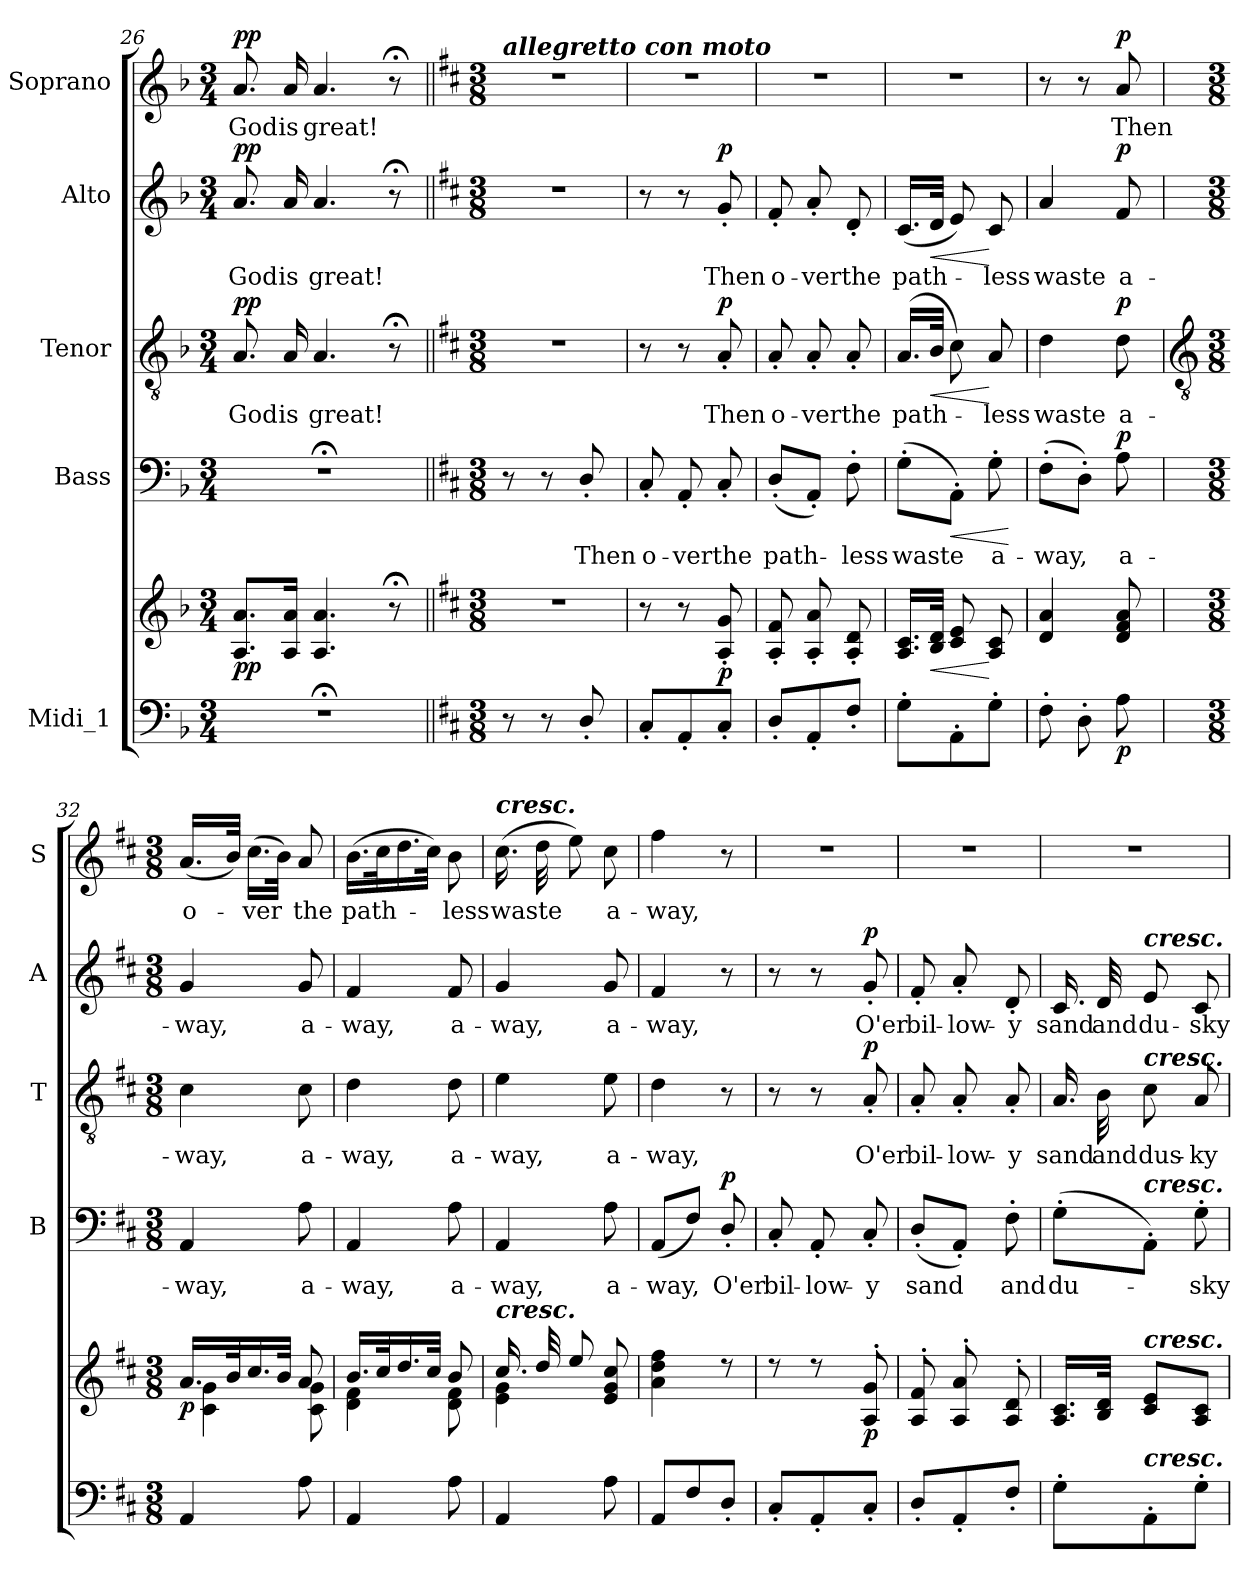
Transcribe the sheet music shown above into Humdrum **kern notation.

**kern	**kern	**dynam	**kern	**text	**dynam	**kern	**text	**dynam	**kern	**text	**dynam	**kern	**text	**dynam
*part5	*part5	*part5	*part4	*part4	*part4	*part3	*part3	*part3	*part2	*part2	*part2	*part1	*part1	*part1
*staff6	*staff5	*staff5/6	*staff4	*staff4	*staff4	*staff3	*staff3	*staff3	*staff2	*staff2	*staff2	*staff1	*staff1	*staff1
*I"Midi_1	*	*	*I"Bass	*	*	*I"Tenor	*	*	*I"Alto	*	*	*I"Soprano	*	*
*	*	*	*I'B	*	*	*I'T	*	*	*I'A	*	*	*I'S	*	*
!!LO:LB:g=z
*clefF4	*clefG2	*	*clefF4	*	*	*clefGv2	*	*	*clefG2	*	*	*clefG2	*	*
*k[b-]	*k[b-]	*	*k[b-]	*	*	*k[b-]	*	*	*k[b-]	*	*	*k[b-]	*	*
*F:	*F:	*	*F:	*	*	*F:	*	*	*F:	*	*	*F:	*	*
*M3/4	*M3/4	*	*M3/4	*	*	*M3/4	*	*	*M3/4	*	*	*M3/4	*	*
=26	=26	=26	=26	=26	=26	=26	=26	=26	=26	=26	=26	=26	=26	=26
!LO:N:vis=1	!	!LO:DY:b	!LO:N:vis=1	!	!	!	!LO:LY:b	!LO:DY:b	!	!LO:LY:b	!LO:DY:b	!	!LO:LY:b	!LO:DY:b
2.r;<	8.A 8.aL	pp	2.r;<	.	.	8.A	God	pp	8.a	God	pp	8.a	God	pp
!	!	!	!	!	!	!	!LO:LY:b	!	!	!LO:LY:b	!	!	!LO:LY:b	!
.	16A 16aJ	.	.	.	.	16A	is	.	16a	is	.	16a	is	.
!	!	!	!	!	!	!	!LO:LY:b	!	!	!LO:LY:b	!	!	!LO:LY:b	!
.	4.A 4.a	.	.	.	.	4.A	great!	.	4.a	great!	.	4.a	great!	.
.	8r;<	.	.	.	.	8r;<	.	.	8r;<	.	.	8r;<	.	.
=27||	=27||	=27||	=27||	=27||	=27||	=27||	=27||	=27||	=27||	=27||	=27||	=27||	=27||	=27||
*k[f#c#]	*k[f#c#]	*	*k[f#c#]	*	*	*k[f#c#]	*	*	*k[f#c#]	*	*	*k[f#c#]	*	*
*D:	*D:	*	*D:	*	*	*D:	*	*	*D:	*	*	*D:	*	*
*M3/8	*M3/8	*	*M3/8	*	*	*M3/8	*	*	*M3/8	*	*	*M3/8	*	*
!	!	!	!	!	!	!	!	!	!	!	!	!LO:TX:a:Bi:t=allegretto con moto	!	!
!	!LO:N:vis=1	!	!	!	!	!LO:N:vis=1	!	!	!LO:N:vis=1	!	!	!LO:N:vis=1	!	!
8r	4.r	.	8r	.	.	4.r	.	.	4.r	.	.	4.r	.	.
8r	.	.	8r	.	.	.	.	.	.	.	.	.	.	.
!	!	!	!	!LO:LY:b	!	!	!	!	!	!	!	!	!	!
8D'/	.	.	8D'/	Then	.	.	.	.	.	.	.	.	.	.
=28	=28	=28	=28	=28	=28	=28	=28	=28	=28	=28	=28	=28	=28	=28
!	!	!	!	!LO:LY:b	!	!	!	!	!	!	!	!LO:N:vis=1	!	!
8C#'L	8r	.	8C#'	o-	.	8r	.	.	8r	.	.	4.r	.	.
!	!	!	!	!LO:LY:b	!	!	!	!	!	!	!	!	!	!
8AA'	8r	.	8AA'	-ver	.	8r	.	.	8r	.	.	.	.	.
!	!	!LO:DY:b	!	!LO:LY:b	!	!	!LO:LY:b	!LO:DY:b	!	!LO:LY:b	!LO:DY:b	!	!	!
8C#'J	8A' 8g'	p	8C#'	the	.	8A'	Then	p	8g'	Then	p	.	.	.
=29	=29	=29	=29	=29	=29	=29	=29	=29	=29	=29	=29	=29	=29	=29
!	!	!	!	!LO:LY:b	!	!	!LO:LY:b	!	!	!LO:LY:b	!	!LO:N:vis=1	!	!
8D'/L	8A' 8f#'	.	(<8D'/L	path-	.	8A'	o-	.	8f#'	o-	.	4.r	.	.
!	!	!	!	!	!	!	!LO:LY:b	!	!	!LO:LY:b	!	!	!	!
8AA'	8A' 8a'	.	8AA'J)	.	.	8A'	-ver	.	8a'	-ver	.	.	.	.
!	!	!	!	!LO:LY:b	!	!	!LO:LY:b	!	!	!LO:LY:b	!	!	!	!
8F#'J	8A' 8d'	.	8F#'	less	.	8A'	the	.	8d'	the	.	.	.	.
=30	=30	=30	=30	=30	=30	=30	=30	=30	=30	=30	=30	=30	=30	=30
!	!	!	!	!LO:LY:b	!	!	!LO:LY:b	!	!	!LO:LY:b	!	!LO:N:vis=1	!	!
8G'L	16.A 16.c#LL	.	(>8G'L	waste	.	(<16.ALL	path-	.	(<16.c#LL	path-	.	4.r	.	.
!	!	!LO:HP:b	!	!	!	!	!	!LO:HP:b	!	!	!LO:HP:b	!	!	!
.	32B 32dJJ	<	.	.	.	32BJJ	.	<	32dJJ	.	<	.	.	.
!	!	!	!	!	!LO:HP:b	!	!	!	!	!	!	!	!	!
8AA'	8c# 8e	.	8AA'J)	.	<	8c#)	.	.	8e)	.	.	.	.	.
!	!	!	!	!LO:LY:b	!	!	!LO:LY:b	!	!	!LO:LY:b	!	!	!	!
8G'J	8A 8c#	[	8G'	a-	.	8A	less	[	8c#	less	[	.	.	.
.	.	.	.	.	[	.	.	.	.	.	.	.	.	.
=31	=31	=31	=31	=31	=31	=31	=31	=31	=31	=31	=31	=31	=31	=31
!	!	!	!	!LO:LY:b	!	!	!LO:LY:b	!	!	!LO:LY:b	!	!	!	!
8F#'L	4d 4a	.	(>8F#'L	-way,	.	4d	waste	.	4a	waste	.	8r	.	.
8D'	.	.	8D'J)	.	.	.	.	.	.	.	.	8r	.	.
!	!	!LO:DY:b=2	!	!LO:LY:b	!LO:DY:b	!	!LO:LY:b	!LO:DY:b	!	!LO:LY:b	!LO:DY:b	!	!LO:LY:b	!LO:DY:b
8A	8d 8f# 8a	p	8A	a-	p	8d	a-	p	8f#	a-	p	8a	Then	p
!!LO:LB:g=z
=32	=32	=32	=32	=32	=32	=32	=32	=32	=32	=32	=32	=32	=32	=32
*	*	*	*	*	*	*clefGv2	*	*	*	*	*	*	*	*
*M3/8	*M3/8	*	*M3/8	*	*	*M3/8	*	*	*M3/8	*	*	*M3/8	*	*
*	*^	*	*	*	*	*	*	*	*	*	*	*	*	*
!	!	!	!LO:DY:b	!	!LO:LY:b	!	!	!LO:LY:b	!	!	!LO:LY:b	!	!	!LO:LY:b	!
4AA	16.a/LL	4c#\ 4g\	p	4AA	-way,	.	4c#	-way,	.	4g	-way,	.	(<16.aLL	o-	.
.	32b/	.	.	.	.	.	.	.	.	.	.	.	32bJJ)	.	.
!	!	!	!	!	!	!	!	!	!	!	!	!	!	!LO:LY:b	!
.	16.cc#/	.	.	.	.	.	.	.	.	.	.	.	(>16.cc#LL	ver	.
.	32b/JJ	.	.	.	.	.	.	.	.	.	.	.	32bJJ)	.	.
!	!	!	!	!	!LO:LY:b	!	!	!LO:LY:b	!	!	!LO:LY:b	!	!	!LO:LY:b	!
8A	8a/	8c#\ 8g\	.	8A	a-	.	8c#	a-	.	8g	a-	.	8a	the	.
=33	=33	=33	=33	=33	=33	=33	=33	=33	=33	=33	=33	=33	=33	=33	=33
!	!	!	!	!	!LO:LY:b	!	!	!LO:LY:b	!	!	!LO:LY:b	!	!	!LO:LY:b	!
4AA	16.b/LL	4d\ 4f#\	.	4AA	-way,	.	4d	-way,	.	4f#	-way,	.	(>16.bLL	path-	.
.	32cc#/	.	.	.	.	.	.	.	.	.	.	.	32cc#	.	.
.	16.dd/	.	.	.	.	.	.	.	.	.	.	.	16.dd	.	.
.	32cc#/JJ	.	.	.	.	.	.	.	.	.	.	.	32cc#JJ)	.	.
!	!	!	!	!	!LO:LY:b	!	!	!LO:LY:b	!	!	!LO:LY:b	!	!	!LO:LY:b	!
8A	8b/	8d\ 8f#\	.	8A	a-	.	8d	a-	.	8f#	a-	.	8b	less	.
=34	=34	=34	=34	=34	=34	=34	=34	=34	=34	=34	=34	=34	=34	=34	=34
!	!	!	!	!	!	!	!	!	!	!	!	!	!LO:TX:a:Bi:t=cresc.	!	!
!	!LO:TX:a:Bi:t=cresc.	!	!	!	!	!	!	!	!	!	!	!	!	!	!
!	!	!	!	!	!LO:LY:b	!	!	!LO:LY:b	!	!	!LO:LY:b	!	!	!LO:LY:b	!
4AA	16.cc#/LL	4e\ 4g\	.	4AA	-way,	.	4e	-way,	.	4g	-way,	.	(>16.cc#LL	waste	.
.	32dd/	.	.	.	.	.	.	.	.	.	.	.	32dd	.	.
.	8ee/J	.	.	.	.	.	.	.	.	.	.	.	8eeJ)	.	.
!	!	!	!	!	!LO:LY:b	!	!	!LO:LY:b	!	!	!LO:LY:b	!	!	!LO:LY:b	!
8A	8e/ 8g/ 8cc#/	8ryy	.	8A	a-	.	8e	a-	.	8g	a-	.	8cc#	a-	.
=35	=35	=35	=35	=35	=35	=35	=35	=35	=35	=35	=35	=35	=35	=35	=35
!	!	!	!	!	!LO:LY:b	!	!	!LO:LY:b	!	!	!LO:LY:b	!	!	!LO:LY:b	!
8AAL	4a\ 4dd\ 4ff#\	4.ryy	.	(8AAL	-way,	.	4d	-way,	.	4f#	-way,	.	4ff#	-way,	.
8F#	.	.	.	8F#J)	.	.	.	.	.	.	.	.	.	.	.
!	!	!	!	!	!LO:LY:b	!LO:DY:b	!	!	!	!	!	!	!	!	!
8D'/J	8r	.	.	8D'/	O'er	p	8r	.	.	8r	.	.	8r	.	.
=36	=36	=36	=36	=36	=36	=36	=36	=36	=36	=36	=36	=36	=36	=36	=36
!	!	!	!	!	!LO:LY:b	!	!	!	!	!	!	!	!LO:N:vis=1	!	!
8C#'L	8r	4.ryy	.	8C#'	bil-	.	8r	.	.	8r	.	.	4.r	.	.
!	!	!	!	!	!LO:LY:b	!	!	!	!	!	!	!	!	!	!
8AA'	8r	.	.	8AA'	-low-	.	8r	.	.	8r	.	.	.	.	.
!	!	!	!LO:DY:b	!	!LO:LY:b	!	!	!LO:LY:b	!LO:DY:b	!	!LO:LY:b	!LO:DY:b	!	!	!
8C#'J	8A/' 8g/'	.	p	8C#'	-y	.	8A'	O'er	p	8g'	O'er	p	.	.	.
=37	=37	=37	=37	=37	=37	=37	=37	=37	=37	=37	=37	=37	=37	=37	=37
!	!	!	!	!	!LO:LY:b	!	!	!LO:LY:b	!	!	!LO:LY:b	!	!LO:N:vis=1	!	!
8D'L	8A/' 8f#/'	4.ryy	.	(<8D'L	sand	.	8A'	bil-	.	8f#'	bil-	.	4.r	.	.
!	!	!	!	!	!	!	!	!LO:LY:b	!	!	!LO:LY:b	!	!	!	!
8AA'	8A/' 8a/'	.	.	8AA'J)	.	.	8A'	-low-	.	8a'	-low-	.	.	.	.
!	!	!	!	!	!LO:LY:b	!	!	!LO:LY:b	!	!	!LO:LY:b	!	!	!	!
8F#'J	8A/' 8d/'	.	.	8F#'	and	.	8A'	-y	.	8d'	-y	.	.	.	.
=38	=38	=38	=38	=38	=38	=38	=38	=38	=38	=38	=38	=38	=38	=38	=38
!	!	!	!	!	!LO:LY:b	!	!	!LO:LY:b	!	!	!LO:LY:b	!	!LO:N:vis=1	!	!
8G'L	16.A/ 16.c#/LL	4.ryy	.	(>8G'L	du-	.	16.A	sand	.	16.c#	sand	.	4.r	.	.
!	!	!	!	!	!	!	!	!LO:LY:b	!	!	!LO:LY:b	!	!	!	!
.	32B/ 32d/JJ	.	.	.	.	.	32B	and	.	32d	and	.	.	.	.
!	!	!	!	!	!	!	!	!	!	!LO:TX:a:Bi:t=cresc.	!	!	!	!	!
!	!	!	!	!	!	!	!LO:TX:a:Bi:t=cresc.	!	!	!	!	!	!	!	!
!	!	!	!	!LO:TX:a:Bi:t=cresc.	!	!	!	!	!	!	!	!	!	!	!
!	!LO:TX:a:Bi:t=cresc.	!	!	!	!	!	!	!	!	!	!	!	!	!	!
!LO:TX:a:Bi:t=cresc.	!	!	!	!	!	!	!	!	!	!	!	!	!	!	!
!	!	!	!	!	!	!	!	!LO:LY:b	!	!	!LO:LY:b	!	!	!	!
8AA'	8c#/ 8e/L	.	.	8AA'J)	.	.	8c#	dus-	.	8e	du-	.	.	.	.
!	!	!	!	!	!LO:LY:b	!	!	!LO:LY:b	!	!	!LO:LY:b	!	!	!	!
8G'J	8A/ 8c#/J	.	.	8G'	sky	.	8A	-ky	.	8c#	-sky	.	.	.	.
*	*v	*v	*	*	*	*	*	*	*	*	*	*	*	*	*
=	=	=	=	=	=	=	=	=	=	=	=	=	=	=
*-	*-	*-	*-	*-	*-	*-	*-	*-	*-	*-	*-	*-	*-	*-
